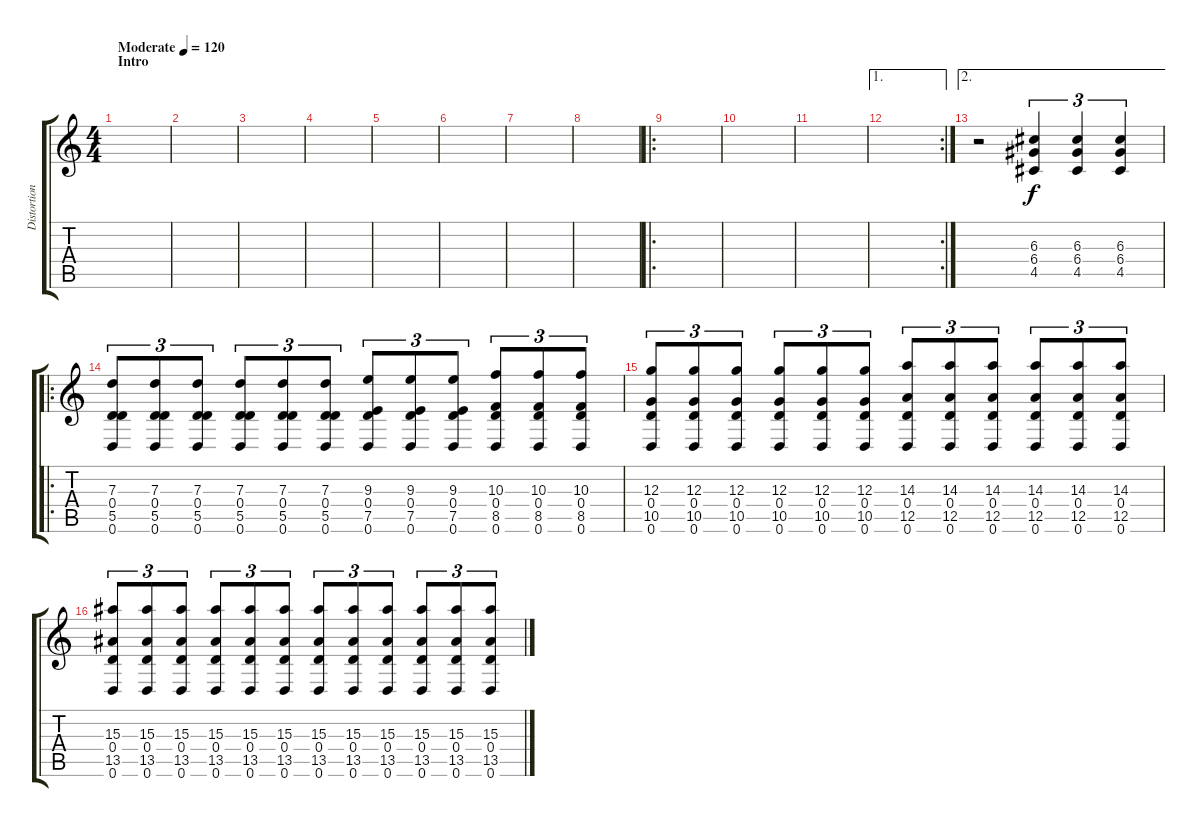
\track ("Distortion guitar" "Distortion") {instrument distortionguitar}
\staff {score tabs}
\tuning (E4 B3 G3 D3 A2 D2) {hide}
\ts (4 4)
\section ("" "Intro")
\tempo (120 "Moderate")
\clef g2
\ks c
|
|
|
|
|
|
|
|
\ro
|
|
|
\ae 1
\rc 2
|
\ae 2
r.2 (6.3 6.4 4.5).4{tu (3 2)} (6.3 6.4 4.5).4{tu (3 2)} (6.3 6.4 4.5).4{tu (3 2)} |
\ro
(7.3 0.4 5.5 0.6).8{tu (3 2)} (7.3 0.4 5.5 0.6).8{tu (3 2)} (7.3 0.4 5.5 0.6).8{tu (3 2)} (7.3 0.4 5.5 0.6).8{tu (3 2)} (7.3 0.4 5.5 0.6).8{tu (3 2)} (7.3 0.4 5.5 0.6).8{tu (3 2)} (9.3 0.4 7.5 0.6).8{tu (3 2)} (9.3 0.4 7.5 0.6).8{tu (3 2)} (9.3 0.4 7.5 0.6).8{tu (3 2)} (10.3 0.4 8.5 0.6).8{tu (3 2)} (10.3 0.4 8.5 0.6).8{tu (3 2)} (10.3 0.4 8.5 0.6).8{tu (3 2)} |
(12.3 0.4 10.5 0.6).8{tu (3 2)} (12.3 0.4 10.5 0.6).8{tu (3 2)} (12.3 0.4 10.5 0.6).8{tu (3 2)} (12.3 0.4 10.5 0.6).8{tu (3 2)} (12.3 0.4 10.5 0.6).8{tu (3 2)} (12.3 0.4 10.5 0.6).8{tu (3 2)} (14.3 0.4 12.5 0.6).8{tu (3 2)} (14.3 0.4 12.5 0.6).8{tu (3 2)} (14.3 0.4 12.5 0.6).8{tu (3 2)} (14.3 0.4 12.5 0.6).8{tu (3 2)} (14.3 0.4 12.5 0.6).8{tu (3 2)} (14.3 0.4 12.5 0.6).8{tu (3 2)} |
(15.3 0.4 13.5 0.6).8{tu (3 2)} (15.3 0.4 13.5 0.6).8{tu (3 2)} (15.3 0.4 13.5 0.6).8{tu (3 2)} (15.3 0.4 13.5 0.6).8{tu (3 2)} (15.3 0.4 13.5 0.6).8{tu (3 2)} (15.3 0.4 13.5 0.6).8{tu (3 2)} (15.3 0.4 13.5 0.6).8{tu (3 2)} (15.3 0.4 13.5 0.6).8{tu (3 2)} (15.3 0.4 13.5 0.6).8{tu (3 2)} (15.3 0.4 13.5 0.6).8{tu (3 2)} (15.3 0.4 13.5 0.6).8{tu (3 2)} (15.3 0.4 13.5 0.6).8{tu (3 2)}
